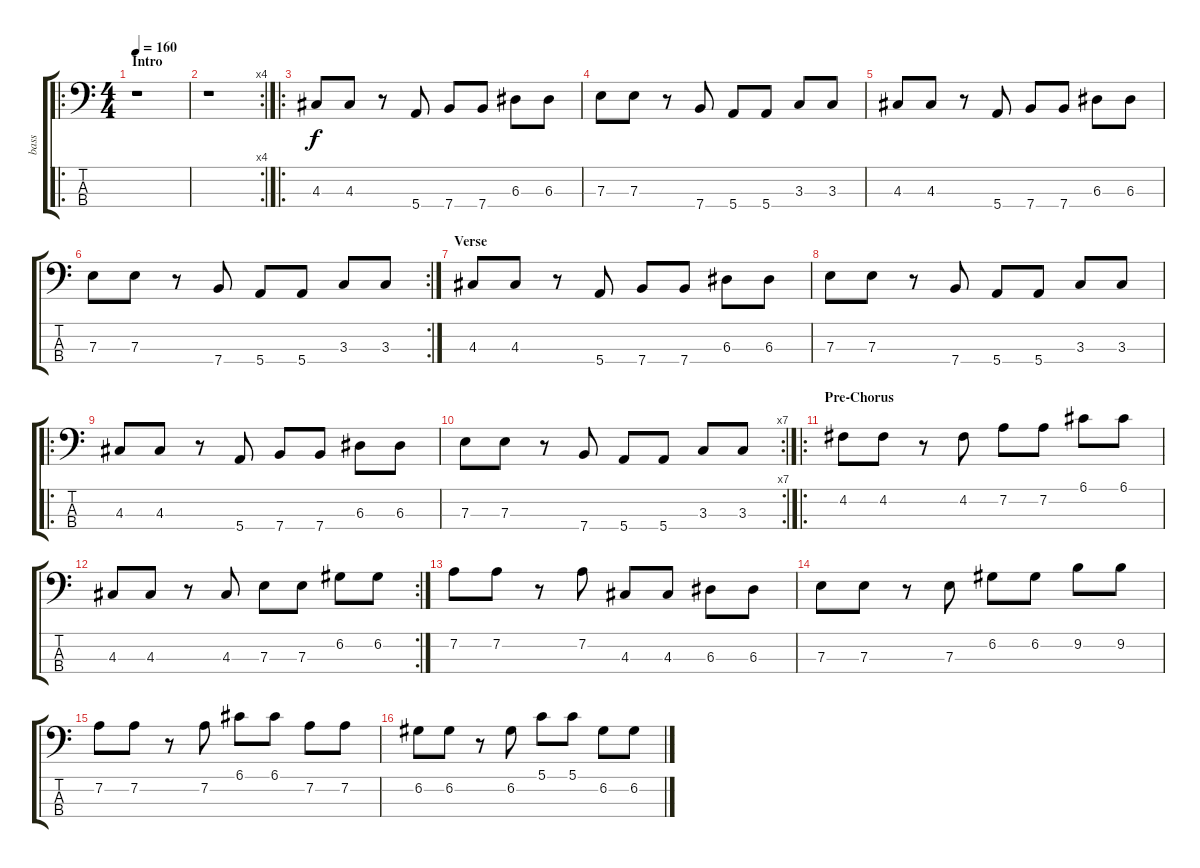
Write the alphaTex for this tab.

\track ("bass" "bass") {instrument electricbassfinger}
\staff {score tabs}
\tuning (G2 D2 A1 E1) {hide}
\ro
\ts (4 4)
\section ("" "Intro")
\tempo 160
\clef f4
\ks c
r.1{dy f instrument electricbassfinger} |
\rc 4
r.1 |
\ro
4.3.8 4.3.8 r.8 5.4.8 7.4.8 7.4.8 6.3.8 6.3.8 |
7.3.8 7.3.8 r.8 7.4.8 5.4.8 5.4.8 3.3.8 3.3.8 |
4.3.8 4.3.8 r.8 5.4.8 7.4.8 7.4.8 6.3.8 6.3.8 |
\rc 2
7.3.8 7.3.8 r.8 7.4.8 5.4.8 5.4.8 3.3.8 3.3.8 |
\section ("" "Verse")
4.3.8 4.3.8 r.8 5.4.8 7.4.8 7.4.8 6.3.8 6.3.8 |
7.3.8 7.3.8 r.8 7.4.8 5.4.8 5.4.8 3.3.8 3.3.8 |
\ro
4.3.8 4.3.8 r.8 5.4.8 7.4.8 7.4.8 6.3.8 6.3.8 |
\rc 7
7.3.8 7.3.8 r.8 7.4.8 5.4.8 5.4.8 3.3.8 3.3.8 |
\ro
\section ("" "Pre-Chorus")
4.2.8 4.2.8 r.8 4.2.8 7.2.8 7.2.8 6.1.8 6.1.8 |
\rc 2
4.3.8 4.3.8 r.8 4.3.8 7.3.8 7.3.8 6.2.8 6.2.8 |
7.2.8 7.2.8 r.8 7.2.8 4.3.8 4.3.8 6.3.8 6.3.8 |
7.3.8 7.3.8 r.8 7.3.8 6.2.8 6.2.8 9.2.8 9.2.8 |
7.2.8 7.2.8 r.8 7.2.8 6.1.8 6.1.8 7.2.8 7.2.8 |
6.2.8 6.2.8 r.8 6.2.8 5.1.8 5.1.8 6.2.8 6.2.8
